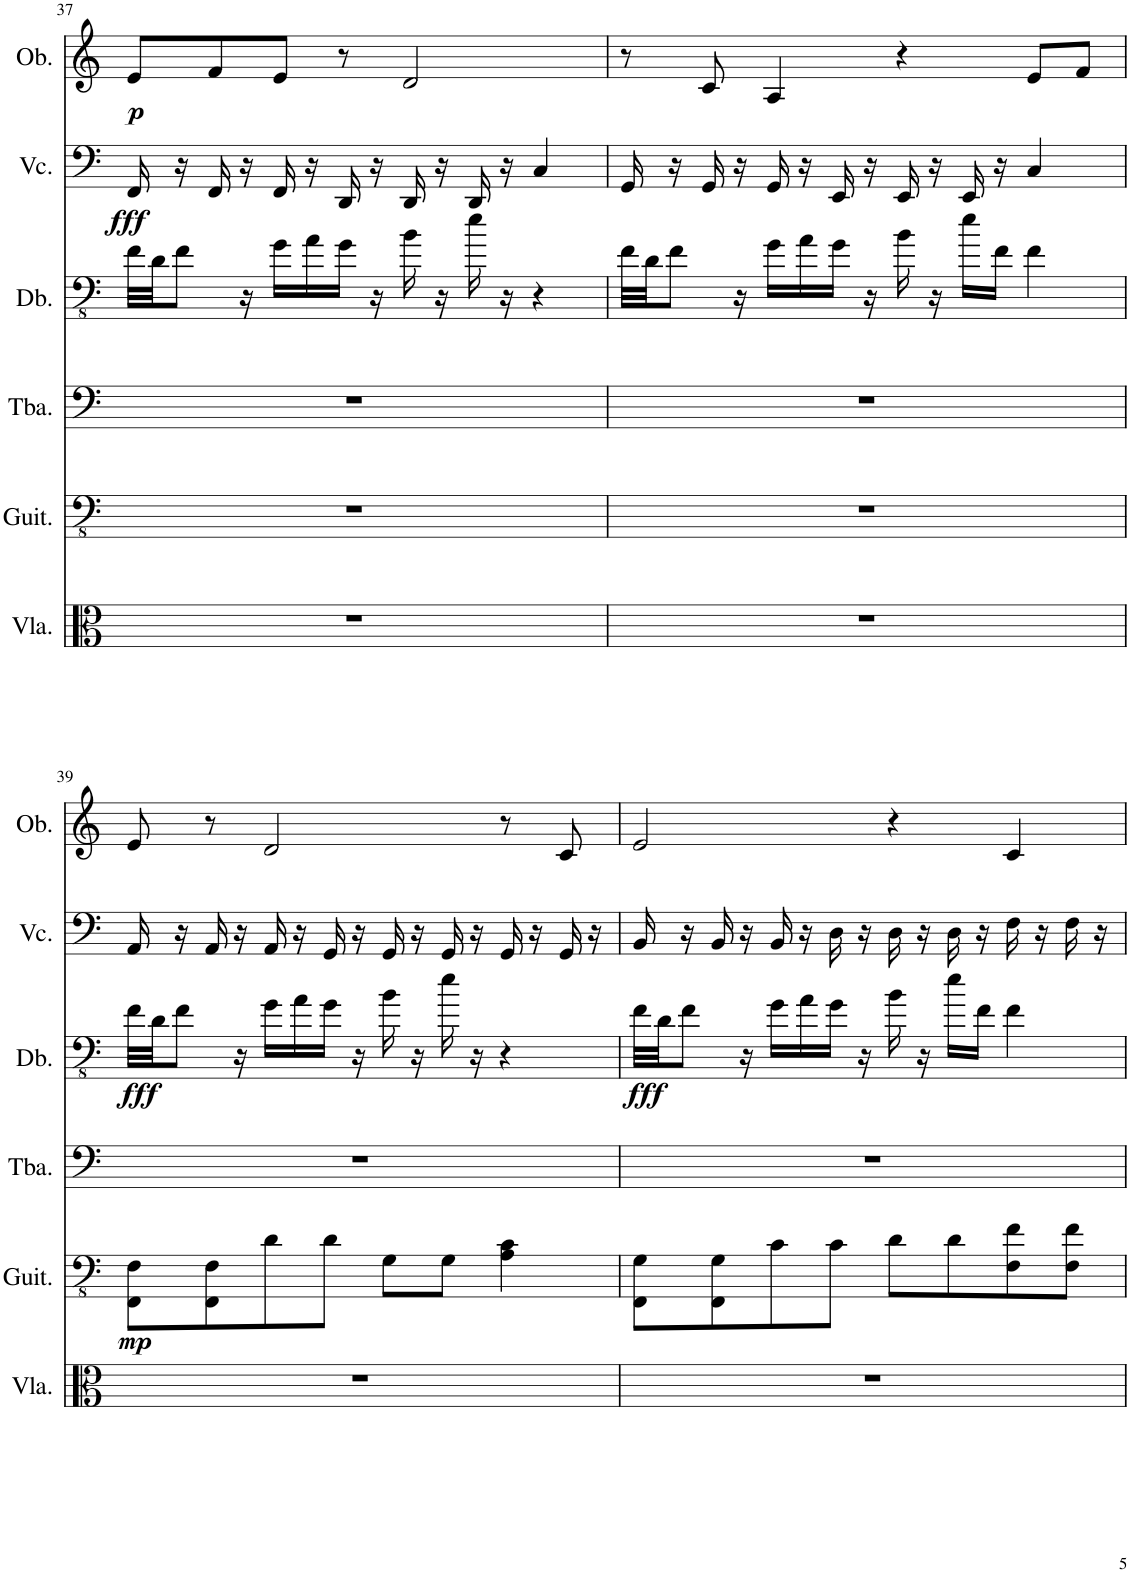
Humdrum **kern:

**kern	**kern	**dynam	**kern	**kern	**dynam	**kern	**dynam	**kern	**dynam
*part6	*part5	*part5	*part4	*part3	*part3	*part2	*part2	*part1	*part1
*staff6	*staff5	*staff5	*staff4	*staff3	*staff3	*staff2	*staff2	*staff1	*staff1
*I"Viola	*I"Classical Guitar	*	*I"Tuba	*I"Double Bass	*	*I"Violoncello	*	*I"Oboe	*
*I'Vla.	*I'Guit.	*	*I'Tba.	*I'Db.	*	*I'Vc.	*	*I'Ob.	*
!!LO:PB:g=z
*clefC3	*clefFv4	*	*clefF4	*clefFv4	*	*clefF4	*	*clefG2	*
*	*	*	*	*ITrd7c12	*	*	*	*	*
*k[]	*k[]	*	*k[]	*k[]	*	*k[]	*	*k[]	*
*M4/4	*M4/4	*	*M4/4	*M4/4	*	*M4/4	*	*M4/4	*
=37	=37	=37	=37	=37	=37	=37	=37	=37	=37
!	!	!	!	!	!	!	!LO:DY:b	!	!LO:DY:b
1r	1r	.	1r	32F\LLL	.	16FF/	fff	8e/L	p
.	.	.	.	32D\JJ	.	.	.	.	.
.	.	.	.	8F\J	.	16r	.	.	.
.	.	.	.	.	.	16FF/	.	8f/	.
.	.	.	.	16r	.	16r	.	.	.
.	.	.	.	16G\LL	.	16FF/	.	8e/J	.
.	.	.	.	16A\	.	16r	.	.	.
.	.	.	.	16G\JJ	.	16DD/	.	8r	.
.	.	.	.	16r	.	16r	.	.	.
.	.	.	.	16B\	.	16DD/	.	2d/	.
.	.	.	.	16r	.	16r	.	.	.
.	.	.	.	16e\	.	16DD/	.	.	.
.	.	.	.	16r	.	16r	.	.	.
.	.	.	.	4r	.	4C/	.	.	.
=38	=38	=38	=38	=38	=38	=38	=38	=38	=38
1r	1r	.	1r	32F\LLL	.	16GG/	.	8r	.
.	.	.	.	32D\JJ	.	.	.	.	.
.	.	.	.	8F\J	.	16r	.	.	.
.	.	.	.	.	.	16GG/	.	8c/	.
.	.	.	.	16r	.	16r	.	.	.
.	.	.	.	16G\LL	.	16GG/	.	4A/	.
.	.	.	.	16A\	.	16r	.	.	.
.	.	.	.	16G\JJ	.	16EE/	.	.	.
.	.	.	.	16r	.	16r	.	.	.
.	.	.	.	16B\	.	16EE/	.	4r	.
.	.	.	.	16r	.	16r	.	.	.
.	.	.	.	16e\LL	.	16EE/	.	.	.
.	.	.	.	16F\JJ	.	16r	.	.	.
.	.	.	.	4F\	.	4C/	.	8e/L	.
.	.	.	.	.	.	.	.	8f/J	.
!!LO:LB:g=z
=39	=39	=39	=39	=39	=39	=39	=39	=39	=39
!	!	!LO:DY:b	!	!	!LO:DY:b	!	!	!	!
1r	8FFF\ 8FF\L	mp	1r	32F\LLL	fff	16AA/	.	8e/	.
.	.	.	.	32D\JJ	.	.	.	.	.
.	.	.	.	8F\J	.	16r	.	.	.
.	8FFF\ 8FF\	.	.	.	.	16AA/	.	8r	.
.	.	.	.	16r	.	16r	.	.	.
.	8D\	.	.	16G\LL	.	16AA/	.	2d/	.
.	.	.	.	16A\	.	16r	.	.	.
.	8D\J	.	.	16G\JJ	.	16GG/	.	.	.
.	.	.	.	16r	.	16r	.	.	.
.	8GG\L	.	.	16B\	.	16GG/	.	.	.
.	.	.	.	16r	.	16r	.	.	.
.	8GG\J	.	.	16e\	.	16GG/	.	.	.
.	.	.	.	16r	.	16r	.	.	.
.	4AA\ 4C\	.	.	4r	.	16GG/	.	8r	.
.	.	.	.	.	.	16r	.	.	.
.	.	.	.	.	.	16GG/	.	8c/	.
.	.	.	.	.	.	16r	.	.	.
=40	=40	=40	=40	=40	=40	=40	=40	=40	=40
!	!	!	!	!	!LO:DY:b	!	!	!	!
1r	8FFF\ 8GG\L	.	1r	32F\LLL	fff	16BB/	.	2e/	.
.	.	.	.	32D\JJ	.	.	.	.	.
.	.	.	.	8F\J	.	16r	.	.	.
.	8FFF\ 8GG\	.	.	.	.	16BB/	.	.	.
.	.	.	.	16r	.	16r	.	.	.
.	8C\	.	.	16G\LL	.	16BB/	.	.	.
.	.	.	.	16A\	.	16r	.	.	.
.	8C\J	.	.	16G\JJ	.	16D\	.	.	.
.	.	.	.	16r	.	16r	.	.	.
.	8D\L	.	.	16B\	.	16D\	.	4r	.
.	.	.	.	16r	.	16r	.	.	.
.	8D\	.	.	16e\LL	.	16D\	.	.	.
.	.	.	.	16F\JJ	.	16r	.	.	.
.	8FF\ 8F\	.	.	4F\	.	16F\	.	4c/	.
.	.	.	.	.	.	16r	.	.	.
.	8FF\ 8F\J	.	.	.	.	16F\	.	.	.
.	.	.	.	.	.	16r	.	.	.
=	=	=	=	=	=	=	=	=	=
*-	*-	*-	*-	*-	*-	*-	*-	*-	*-
